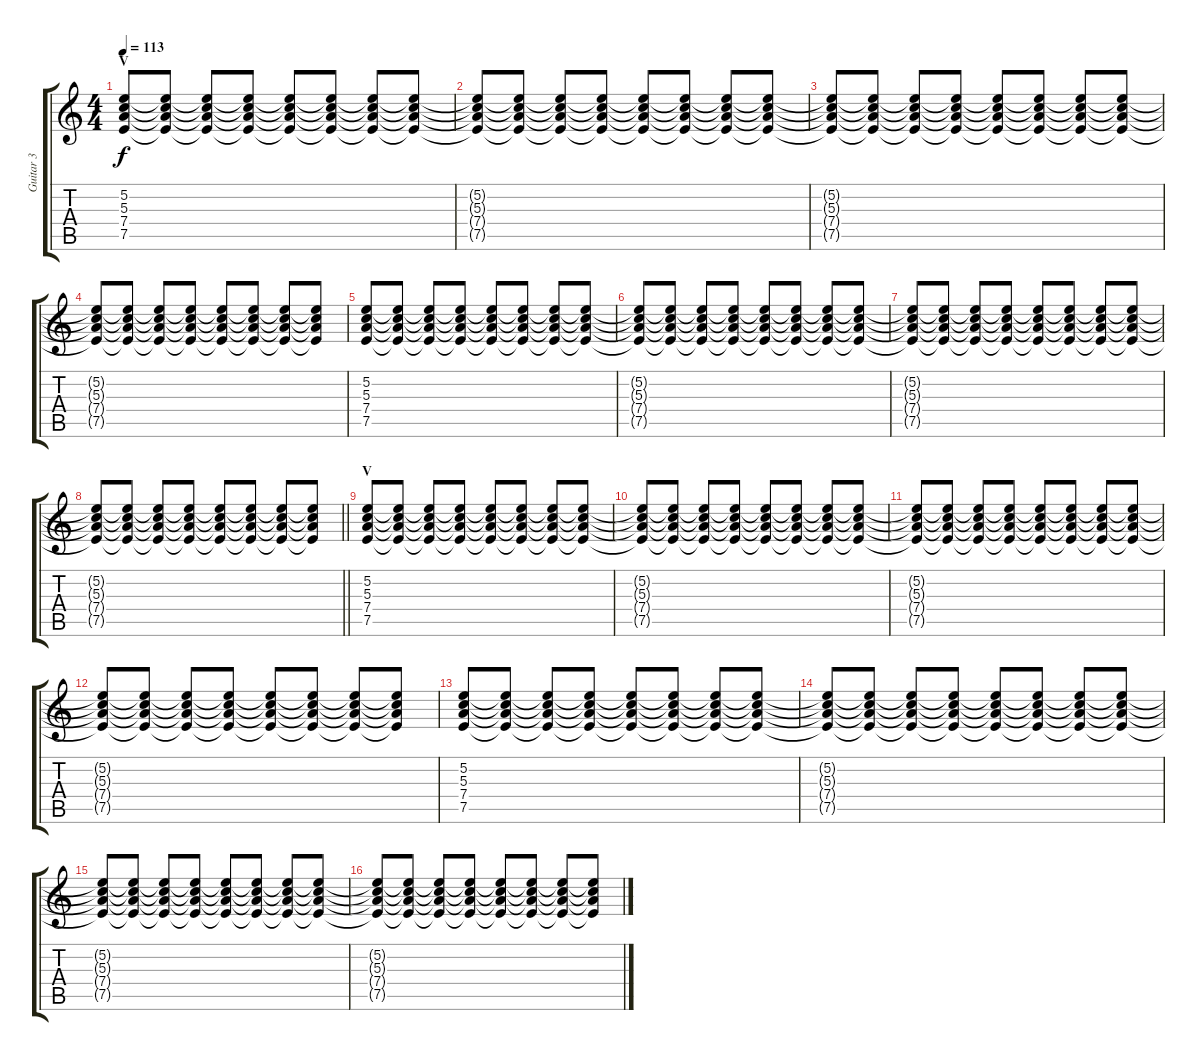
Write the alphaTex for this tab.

\track ("Guitar 3" "Guitar 3") {instrument distortionguitar}
\staff {score tabs}
\tuning (E4 B3 G3 D3 A2 E2) {hide}
\ts (4 4)
\section ("" "V")
\tempo 113
\clef g2
\ks c
(5.2 5.3 7.4 7.5).8{dy f} (5.2{t} 5.3{t} 7.4{t} 7.5{t}).8 (5.2{t} 5.3{t} 7.4{t} 7.5{t}).8 (5.2{t} 5.3{t} 7.4{t} 7.5{t}).8 (5.2{t} 5.3{t} 7.4{t} 7.5{t}).8 (5.2{t} 5.3{t} 7.4{t} 7.5{t}).8 (5.2{t} 5.3{t} 7.4{t} 7.5{t}).8 (5.2{t} 5.3{t} 7.4{t} 7.5{t}).8 |
(5.2{t} 5.3{t} 7.4{t} 7.5{t}).8 (5.2{t} 5.3{t} 7.4{t} 7.5{t}).8 (5.2{t} 5.3{t} 7.4{t} 7.5{t}).8 (5.2{t} 5.3{t} 7.4{t} 7.5{t}).8 (5.2{t} 5.3{t} 7.4{t} 7.5{t}).8 (5.2{t} 5.3{t} 7.4{t} 7.5{t}).8 (5.2{t} 5.3{t} 7.4{t} 7.5{t}).8 (5.2{t} 5.3{t} 7.4{t} 7.5{t}).8 |
(5.2{t} 5.3{t} 7.4{t} 7.5{t}).8 (5.2{t} 5.3{t} 7.4{t} 7.5{t}).8 (5.2{t} 5.3{t} 7.4{t} 7.5{t}).8 (5.2{t} 5.3{t} 7.4{t} 7.5{t}).8 (5.2{t} 5.3{t} 7.4{t} 7.5{t}).8 (5.2{t} 5.3{t} 7.4{t} 7.5{t}).8 (5.2{t} 5.3{t} 7.4{t} 7.5{t}).8 (5.2{t} 5.3{t} 7.4{t} 7.5{t}).8 |
(5.2{t} 5.3{t} 7.4{t} 7.5{t}).8 (5.2{t} 5.3{t} 7.4{t} 7.5{t}).8 (5.2{t} 5.3{t} 7.4{t} 7.5{t}).8 (5.2{t} 5.3{t} 7.4{t} 7.5{t}).8 (5.2{t} 5.3{t} 7.4{t} 7.5{t}).8 (5.2{t} 5.3{t} 7.4{t} 7.5{t}).8 (5.2{t} 5.3{t} 7.4{t} 7.5{t}).8 (5.2{t} 5.3{t} 7.4{t} 7.5{t}).8 |
(5.2 5.3 7.4 7.5).8 (5.2{t} 5.3{t} 7.4{t} 7.5{t}).8 (5.2{t} 5.3{t} 7.4{t} 7.5{t}).8 (5.2{t} 5.3{t} 7.4{t} 7.5{t}).8 (5.2{t} 5.3{t} 7.4{t} 7.5{t}).8 (5.2{t} 5.3{t} 7.4{t} 7.5{t}).8 (5.2{t} 5.3{t} 7.4{t} 7.5{t}).8 (5.2{t} 5.3{t} 7.4{t} 7.5{t}).8 |
(5.2{t} 5.3{t} 7.4{t} 7.5{t}).8 (5.2{t} 5.3{t} 7.4{t} 7.5{t}).8 (5.2{t} 5.3{t} 7.4{t} 7.5{t}).8 (5.2{t} 5.3{t} 7.4{t} 7.5{t}).8 (5.2{t} 5.3{t} 7.4{t} 7.5{t}).8 (5.2{t} 5.3{t} 7.4{t} 7.5{t}).8 (5.2{t} 5.3{t} 7.4{t} 7.5{t}).8 (5.2{t} 5.3{t} 7.4{t} 7.5{t}).8 |
(5.2{t} 5.3{t} 7.4{t} 7.5{t}).8 (5.2{t} 5.3{t} 7.4{t} 7.5{t}).8 (5.2{t} 5.3{t} 7.4{t} 7.5{t}).8 (5.2{t} 5.3{t} 7.4{t} 7.5{t}).8 (5.2{t} 5.3{t} 7.4{t} 7.5{t}).8 (5.2{t} 5.3{t} 7.4{t} 7.5{t}).8 (5.2{t} 5.3{t} 7.4{t} 7.5{t}).8 (5.2{t} 5.3{t} 7.4{t} 7.5{t}).8 |
\barLineRight lightlight
(5.2{t} 5.3{t} 7.4{t} 7.5{t}).8 (5.2{t} 5.3{t} 7.4{t} 7.5{t}).8 (5.2{t} 5.3{t} 7.4{t} 7.5{t}).8 (5.2{t} 5.3{t} 7.4{t} 7.5{t}).8 (5.2{t} 5.3{t} 7.4{t} 7.5{t}).8 (5.2{t} 5.3{t} 7.4{t} 7.5{t}).8 (5.2{t} 5.3{t} 7.4{t} 7.5{t}).8 (5.2{t} 5.3{t} 7.4{t} 7.5{t}).8 |
\section ("" "V")
(5.2 5.3 7.4 7.5).8 (5.2{t} 5.3{t} 7.4{t} 7.5{t}).8 (5.2{t} 5.3{t} 7.4{t} 7.5{t}).8 (5.2{t} 5.3{t} 7.4{t} 7.5{t}).8 (5.2{t} 5.3{t} 7.4{t} 7.5{t}).8 (5.2{t} 5.3{t} 7.4{t} 7.5{t}).8 (5.2{t} 5.3{t} 7.4{t} 7.5{t}).8 (5.2{t} 5.3{t} 7.4{t} 7.5{t}).8 |
(5.2{t} 5.3{t} 7.4{t} 7.5{t}).8 (5.2{t} 5.3{t} 7.4{t} 7.5{t}).8 (5.2{t} 5.3{t} 7.4{t} 7.5{t}).8 (5.2{t} 5.3{t} 7.4{t} 7.5{t}).8 (5.2{t} 5.3{t} 7.4{t} 7.5{t}).8 (5.2{t} 5.3{t} 7.4{t} 7.5{t}).8 (5.2{t} 5.3{t} 7.4{t} 7.5{t}).8 (5.2{t} 5.3{t} 7.4{t} 7.5{t}).8 |
(5.2{t} 5.3{t} 7.4{t} 7.5{t}).8 (5.2{t} 5.3{t} 7.4{t} 7.5{t}).8 (5.2{t} 5.3{t} 7.4{t} 7.5{t}).8 (5.2{t} 5.3{t} 7.4{t} 7.5{t}).8 (5.2{t} 5.3{t} 7.4{t} 7.5{t}).8 (5.2{t} 5.3{t} 7.4{t} 7.5{t}).8 (5.2{t} 5.3{t} 7.4{t} 7.5{t}).8 (5.2{t} 5.3{t} 7.4{t} 7.5{t}).8 |
(5.2{t} 5.3{t} 7.4{t} 7.5{t}).8 (5.2{t} 5.3{t} 7.4{t} 7.5{t}).8 (5.2{t} 5.3{t} 7.4{t} 7.5{t}).8 (5.2{t} 5.3{t} 7.4{t} 7.5{t}).8 (5.2{t} 5.3{t} 7.4{t} 7.5{t}).8 (5.2{t} 5.3{t} 7.4{t} 7.5{t}).8 (5.2{t} 5.3{t} 7.4{t} 7.5{t}).8 (5.2{t} 5.3{t} 7.4{t} 7.5{t}).8 |
(5.2 5.3 7.4 7.5).8 (5.2{t} 5.3{t} 7.4{t} 7.5{t}).8 (5.2{t} 5.3{t} 7.4{t} 7.5{t}).8 (5.2{t} 5.3{t} 7.4{t} 7.5{t}).8 (5.2{t} 5.3{t} 7.4{t} 7.5{t}).8 (5.2{t} 5.3{t} 7.4{t} 7.5{t}).8 (5.2{t} 5.3{t} 7.4{t} 7.5{t}).8 (5.2{t} 5.3{t} 7.4{t} 7.5{t}).8 |
(5.2{t} 5.3{t} 7.4{t} 7.5{t}).8 (5.2{t} 5.3{t} 7.4{t} 7.5{t}).8 (5.2{t} 5.3{t} 7.4{t} 7.5{t}).8 (5.2{t} 5.3{t} 7.4{t} 7.5{t}).8 (5.2{t} 5.3{t} 7.4{t} 7.5{t}).8 (5.2{t} 5.3{t} 7.4{t} 7.5{t}).8 (5.2{t} 5.3{t} 7.4{t} 7.5{t}).8 (5.2{t} 5.3{t} 7.4{t} 7.5{t}).8 |
(5.2{t} 5.3{t} 7.4{t} 7.5{t}).8 (5.2{t} 5.3{t} 7.4{t} 7.5{t}).8 (5.2{t} 5.3{t} 7.4{t} 7.5{t}).8 (5.2{t} 5.3{t} 7.4{t} 7.5{t}).8 (5.2{t} 5.3{t} 7.4{t} 7.5{t}).8 (5.2{t} 5.3{t} 7.4{t} 7.5{t}).8 (5.2{t} 5.3{t} 7.4{t} 7.5{t}).8 (5.2{t} 5.3{t} 7.4{t} 7.5{t}).8 |
(5.2{t} 5.3{t} 7.4{t} 7.5{t}).8 (5.2{t} 5.3{t} 7.4{t} 7.5{t}).8 (5.2{t} 5.3{t} 7.4{t} 7.5{t}).8 (5.2{t} 5.3{t} 7.4{t} 7.5{t}).8 (5.2{t} 5.3{t} 7.4{t} 7.5{t}).8 (5.2{t} 5.3{t} 7.4{t} 7.5{t}).8 (5.2{t} 5.3{t} 7.4{t} 7.5{t}).8 (5.2{t} 5.3{t} 7.4{t} 7.5{t}).8
